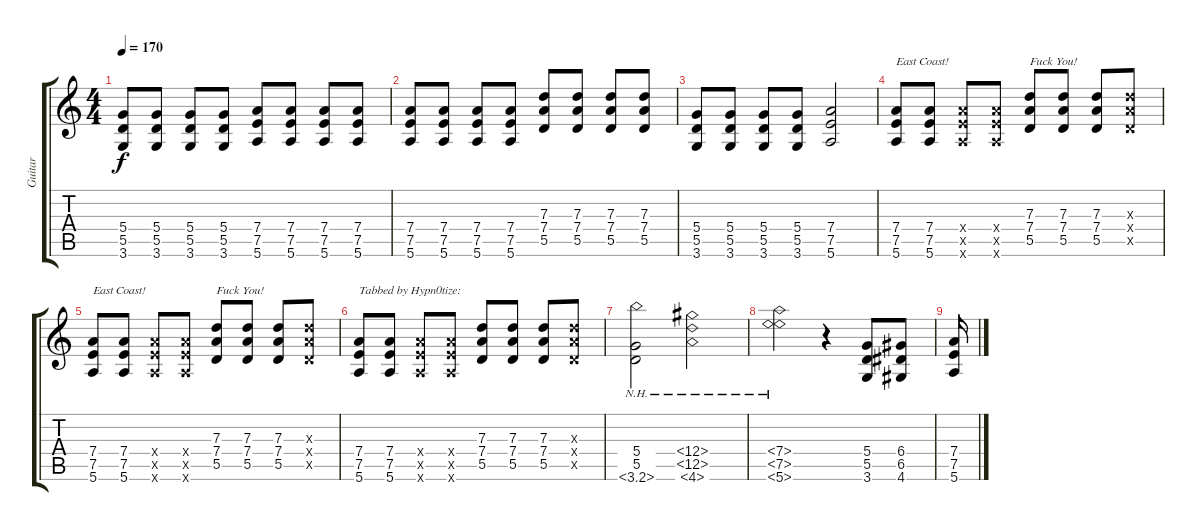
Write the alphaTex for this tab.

\track ("Guitar" "Guitar") {instrument overdrivenguitar}
\staff {score tabs}
\tuning (E4 B3 G3 D3 A2 E2) {hide}
\ts (4 4)
\tempo 170
\clef g2
\ks c
(5.4 5.5 3.6).8{dy f} (5.4 5.5 3.6).8 (5.4 5.5 3.6).8 (5.4 5.5 3.6).8 (7.4 7.5 5.6).8 (7.4 7.5 5.6).8 (7.4 7.5 5.6).8 (7.4 7.5 5.6).8 |
(7.4 7.5 5.6).8 (7.4 7.5 5.6).8 (7.4 7.5 5.6).8 (7.4 7.5 5.6).8 (7.3 7.4 5.5).8 (7.3 7.4 5.5).8 (7.3 7.4 5.5).8 (7.3 7.4 5.5).8 |
(5.4 5.5 3.6).8 (5.4 5.5 3.6).8 (5.4 5.5 3.6).8 (5.4 5.5 3.6).8 (7.4 7.5 5.6).2 |
(7.4 7.5 5.6).8{txt "East Coast!"} (7.4 7.5 5.6).8 (7.4{x} 7.5{x} 5.6{x}).8 (7.4{x} 7.5{x} 5.6{x}).8 (7.3 7.4 5.5).8{txt "Fuck You!"} (7.3 7.4 5.5).8 (7.3 7.4 5.5).8 (7.3{x} 7.4{x} 5.5{x}).8 |
(7.4 7.5 5.6).8{txt "East Coast!"} (7.4 7.5 5.6).8 (7.4{x} 7.5{x} 5.6{x}).8 (7.4{x} 7.5{x} 5.6{x}).8 (7.3 7.4 5.5).8{txt "Fuck You!"} (7.3 7.4 5.5).8 (7.3 7.4 5.5).8 (7.3{x} 7.4{x} 5.5{x}).8 |
(7.4 7.5 5.6).8{txt "Tabbed by Hypn0tize:"} (7.4 7.5 5.6).8 (7.4{x} 7.5{x} 5.6{x}).8 (7.4{x} 7.5{x} 5.6{x}).8 (7.3 7.4 5.5).8 (7.3 7.4 5.5).8 (7.3 7.4 5.5).8 (7.3{x} 7.4{x} 5.5{x}).8 |
(5.4 5.5 3.6{nh}).2{txt ""} (6.4{nh} 6.5{nh} 4.6{nh}).2 |
(7.4{nh} 7.5{nh} 5.6{nh}).2 r.4 (5.4 5.5 3.6).8 (6.4 6.5 4.6).8 |
(7.4 7.5 5.6).16
